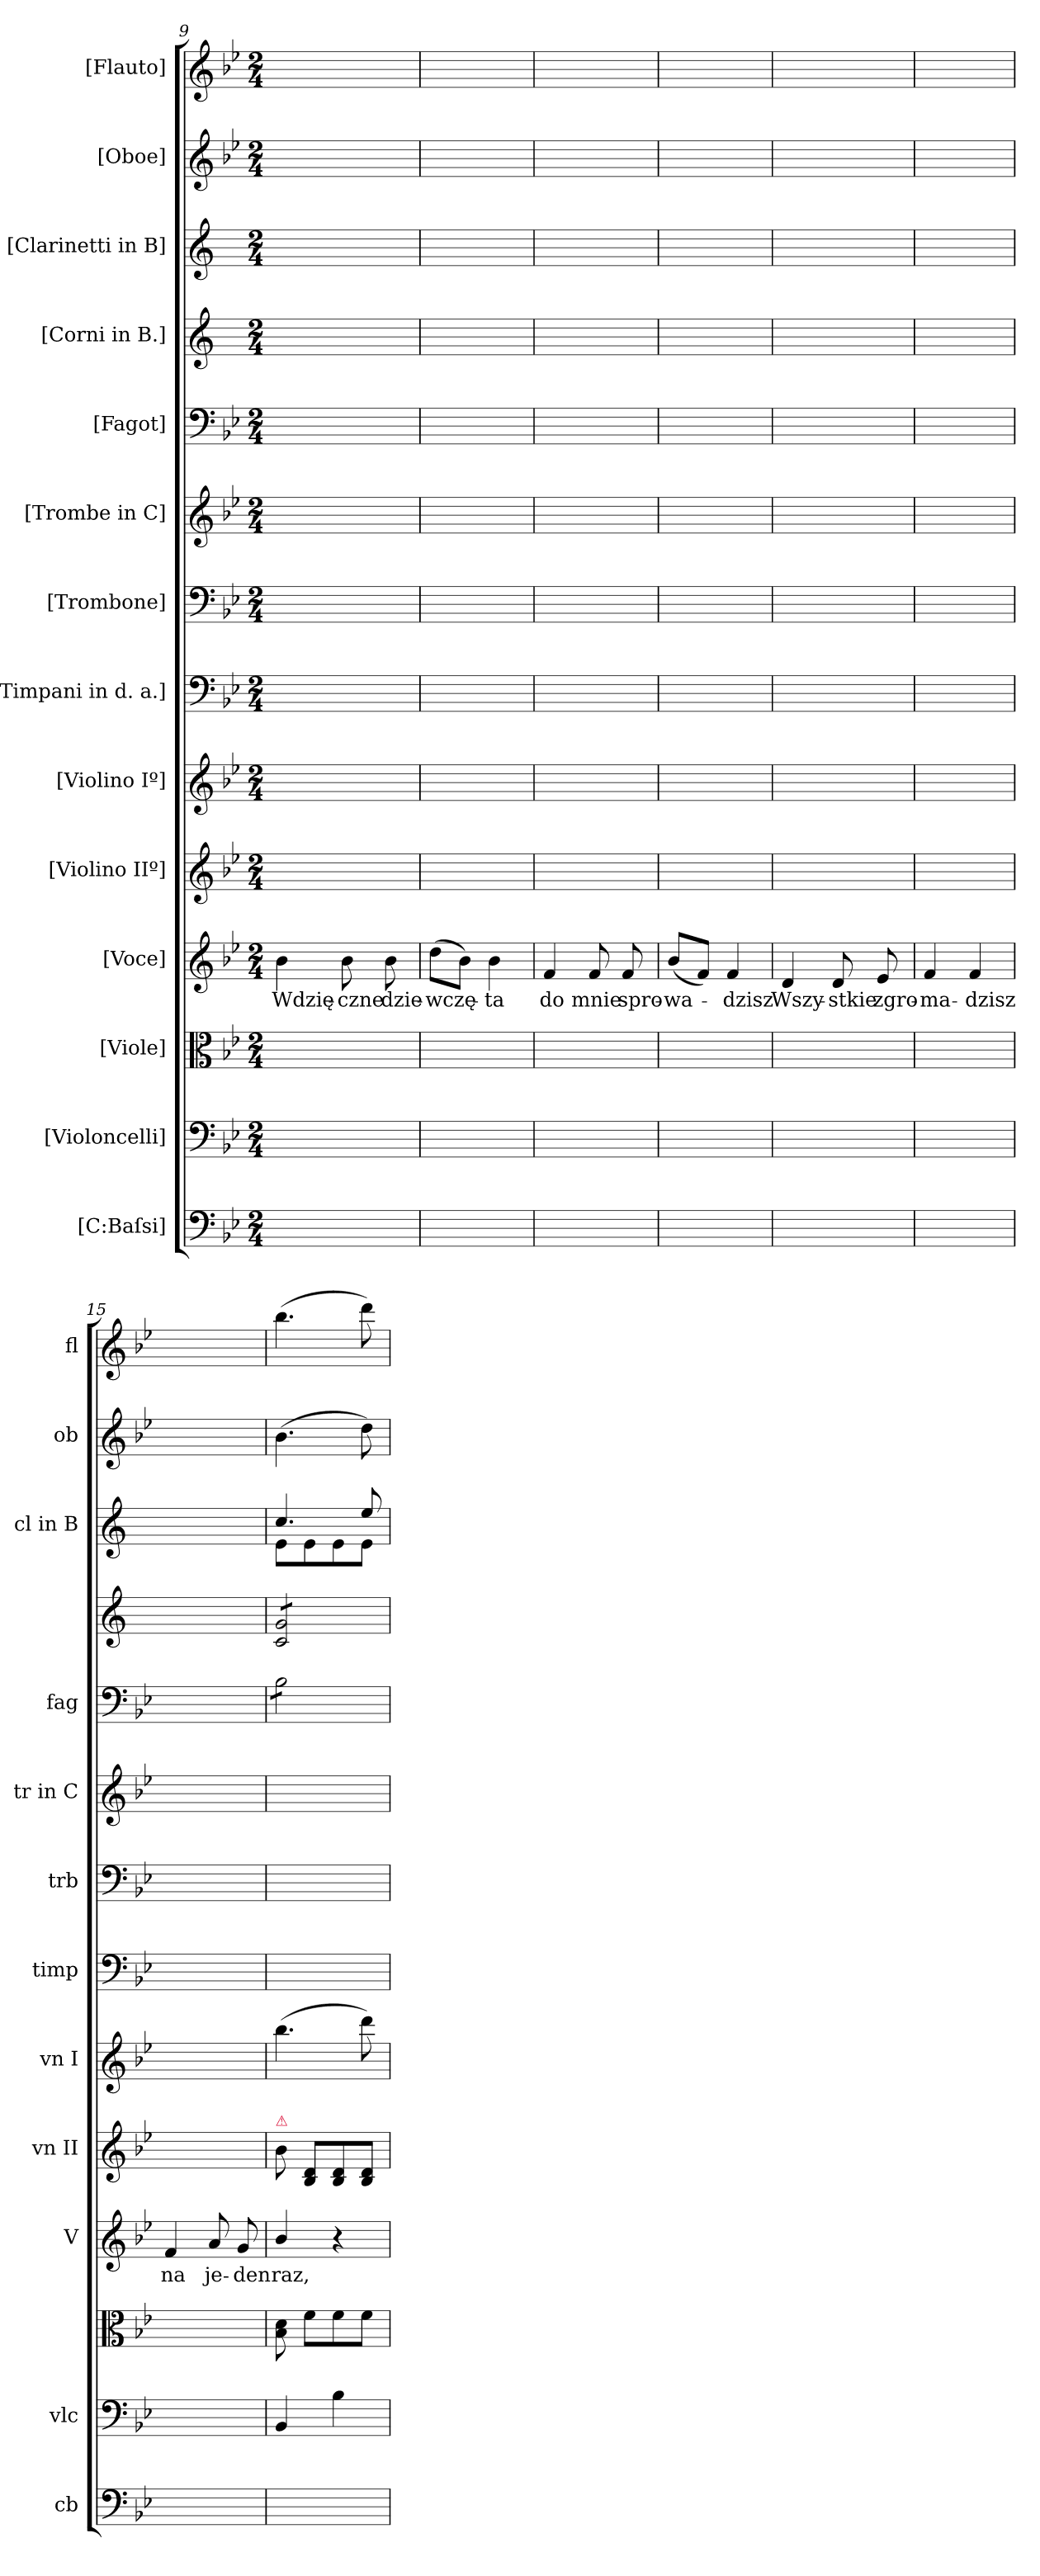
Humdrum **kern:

**kern	**kern	**kern	**kern	**text	**kern	**kern	**kern	**kern	**kern	**kern	**kern	**kern	**kern	**kern
*part14	*part13	*part12	*part11	*part11	*part10	*part9	*part8	*part7	*part6	*part5	*part4	*part3	*part2	*part1
*staff14	*staff13	*staff12	*staff11	*staff11	*staff10	*staff9	*staff8	*staff7	*staff6	*staff5	*staff4	*staff3	*staff2	*staff1
*I"[C:Baſsi]	*I"[Violoncelli]	*I"[Viole]	*I"[Voce]	*	*I"[Violino IIº]	*I"[Violino Iº]	*I"[Timpani in d. a.]	*I"[Trombone]	*I"[Trombe in C]	*I"[Fagot]	*I"[Corni in B.]	*I"[Clarinetti in B]	*I"[Oboe]	*I"[Flauto]
*I'cb	*I'vlc	*	*I'V	*	*I'vn II	*I'vn I	*I'timp	*I'trb	*I'tr in C	*I'fag	*	*I'cl in B	*I'ob	*I'fl
*clefF4	*clefF4	*clefC3	*clefG2	*	*clefG2	*clefG2	*clefF4	*clefF4	*clefG2	*clefF4	*clefG2	*clefG2	*clefG2	*clefG2
*	*	*	*	*	*	*	*	*	*	*	*ITrd1c2	*ITrd1c2	*	*
*k[b-e-]	*k[b-e-]	*k[b-e-]	*k[b-e-]	*	*k[b-e-]	*k[b-e-]	*k[b-e-]	*k[b-e-]	*k[b-e-]	*k[b-e-]	*k[b-e-]	*k[b-e-]	*k[b-e-]	*k[b-e-]
*M2/4	*M2/4	*M2/4	*M2/4	*	*M2/4	*M2/4	*M2/4	*M2/4	*M2/4	*M2/4	*M2/4	*M2/4	*M2/4	*M2/4
=9	=9	=9	=9	=9	=9	=9	=9	=9	=9	=9	=9	=9	=9	=9
2ryy	2ryy	2ryy	4b-\	Wdzię-	2ryy	2ryy	2ryy	2ryy	2ryy	2ryy	2ryy	2ryy	2ryy	2ryy
.	.	.	8b-\	-czne	.	.	.	.	.	.	.	.	.	.
.	.	.	8b-\	dzie-	.	.	.	.	.	.	.	.	.	.
=10	=10	=10	=10	=10	=10	=10	=10	=10	=10	=10	=10	=10	=10	=10
2ryy	2ryy	2ryy	(8dd\L	-wczę-	2ryy	2ryy	2ryy	2ryy	2ryy	2ryy	2ryy	2ryy	2ryy	2ryy
.	.	.	8b-\J)	.	.	.	.	.	.	.	.	.	.	.
.	.	.	4b-\	-ta	.	.	.	.	.	.	.	.	.	.
=11	=11	=11	=11	=11	=11	=11	=11	=11	=11	=11	=11	=11	=11	=11
2ryy	2ryy	2ryy	4f/	do	2ryy	2ryy	2ryy	2ryy	2ryy	2ryy	2ryy	2ryy	2ryy	2ryy
.	.	.	8f/	mnie	.	.	.	.	.	.	.	.	.	.
.	.	.	8f/	spro-	.	.	.	.	.	.	.	.	.	.
=12	=12	=12	=12	=12	=12	=12	=12	=12	=12	=12	=12	=12	=12	=12
2ryy	2ryy	2ryy	(8b-/L	-wa-	2ryy	2ryy	2ryy	2ryy	2ryy	2ryy	2ryy	2ryy	2ryy	2ryy
.	.	.	8f/J)	.	.	.	.	.	.	.	.	.	.	.
.	.	.	4f/	-dzisz	.	.	.	.	.	.	.	.	.	.
=13	=13	=13	=13	=13	=13	=13	=13	=13	=13	=13	=13	=13	=13	=13
2ryy	2ryy	2ryy	4d/	Wszy-	2ryy	2ryy	2ryy	2ryy	2ryy	2ryy	2ryy	2ryy	2ryy	2ryy
.	.	.	8d/	-stkie	.	.	.	.	.	.	.	.	.	.
.	.	.	8e-/	zgro-	.	.	.	.	.	.	.	.	.	.
=14	=14	=14	=14	=14	=14	=14	=14	=14	=14	=14	=14	=14	=14	=14
2ryy	2ryy	2ryy	4f/	-ma-	2ryy	2ryy	2ryy	2ryy	2ryy	2ryy	2ryy	2ryy	2ryy	2ryy
.	.	.	4f/	-dzisz	.	.	.	.	.	.	.	.	.	.
=15	=15	=15	=15	=15	=15	=15	=15	=15	=15	=15	=15	=15	=15	=15
2ryy	2ryy	2ryy	4f/	na	2ryy	2ryy	2ryy	2ryy	2ryy	2ryy	2ryy	2ryy	2ryy	2ryy
.	.	.	8a/	je-	.	.	.	.	.	.	.	.	.	.
.	.	.	8g/	-den	.	.	.	.	.	.	.	.	.	.
=16	=16	=16	=16	=16	=16	=16	=16	=16	=16	=16	=16	=16	=16	=16
*	*	*	*	*	*	*	*	*	*	*	*	*^	*	*
!	!	!	!	!	!	!	!	!	!	!	!	!LO:TX:a:color=crimson:t=⚠	!	!	!
!	!	!	!	!	!LO:TX:a:color=crimson:t=⚠	!	!	!	!	!	!	!	!	!	!
*	*	*	*	*	*	*	*	*	*	*tremolo	*	*	*	*	*
*	*	*	*	*	*	*	*	*	*	*	*tremolo	*	*	*	*
*	*	*	*	*	*	*	*	*	*	*	*	*tremolo	*	*	*
2ryy	4BB-/	8B-\ 8d\	4b-/	raz,	8b-\	(4.bb-\	2ryy	2ryy	2ryy	8B-\L	8B-/ 8f/L	4.b-/	8d\L	(4.b-\	(4.bb-\
.	.	8f\L	.	.	8B-/ 8d/L	.	.	.	.	8B-\	8B-/ 8f/	.	8d\	.	.
.	4B-\	8f\	4r	.	8B-/ 8d/	.	.	.	.	8B-\	8B-/ 8f/	.	8d\	.	.
.	.	8f\J	.	.	8B-/ 8d/J	8ddd\)	.	.	.	8B-\J	8B-/ 8f/J	8dd/	8d\J	8dd\)	8ddd\)
*	*	*	*	*	*	*	*	*	*	*	*	*Xtremolo	*	*	*
*	*	*	*	*	*	*	*	*	*	*	*Xtremolo	*	*	*	*
*	*	*	*	*	*	*	*	*	*	*Xtremolo	*	*	*	*	*
*	*	*	*	*	*	*	*	*	*	*	*	*v	*v	*	*
=	=	=	=	=	=	=	=	=	=	=	=	=	=	=
*-	*-	*-	*-	*-	*-	*-	*-	*-	*-	*-	*-	*-	*-	*-
